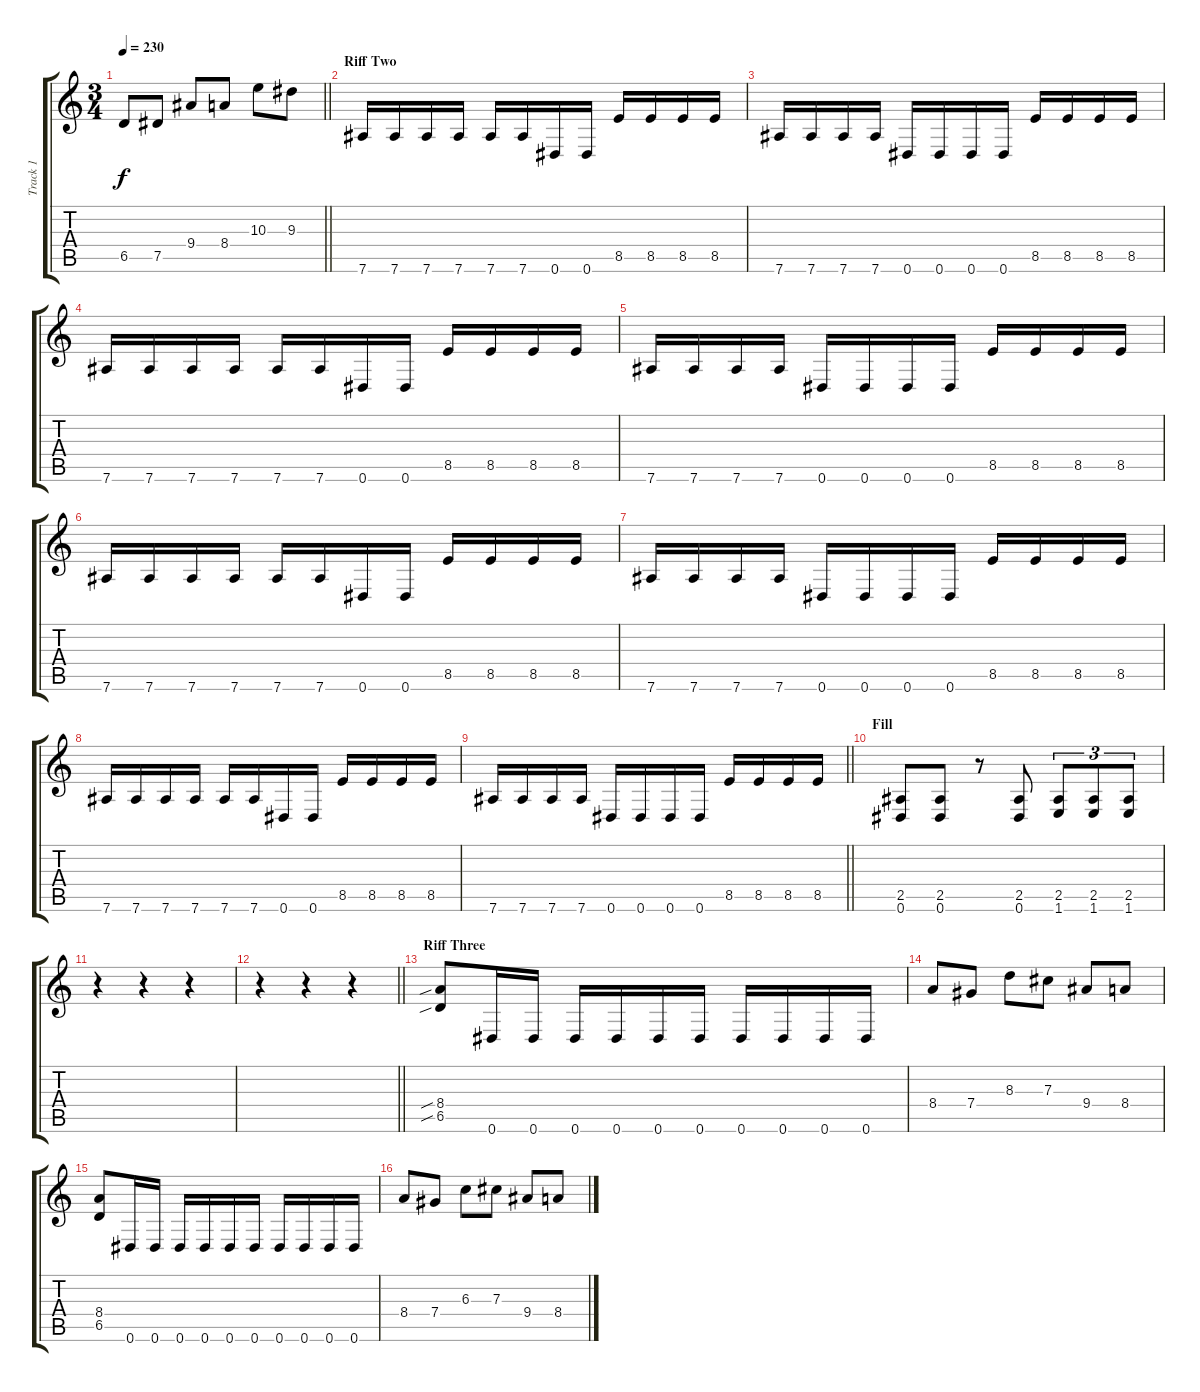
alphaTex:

\track ("Track 1" "Track 1") {instrument distortionguitar}
\staff {score tabs}
\tuning (Eb4 Bb3 Gb3 Db3 Ab2 Eb2) {hide}
\ts (3 4)
\tempo 230
\clef g2
\barLineRight lightlight
\ks c
6.5.8{dy f} 7.5.8 9.4.8 8.4.8 10.3.8 9.3.8 |
\section ("" "Riff Two")
7.6.16 7.6.16 7.6.16 7.6.16 7.6.16 7.6.16 0.6.16 0.6.16 8.5.16 8.5.16 8.5.16 8.5.16 |
7.6.16 7.6.16 7.6.16 7.6.16 0.6.16 0.6.16 0.6.16 0.6.16 8.5.16 8.5.16 8.5.16 8.5.16 |
7.6.16 7.6.16 7.6.16 7.6.16 7.6.16 7.6.16 0.6.16 0.6.16 8.5.16 8.5.16 8.5.16 8.5.16 |
7.6.16 7.6.16 7.6.16 7.6.16 0.6.16 0.6.16 0.6.16 0.6.16 8.5.16 8.5.16 8.5.16 8.5.16 |
7.6.16 7.6.16 7.6.16 7.6.16 7.6.16 7.6.16 0.6.16 0.6.16 8.5.16 8.5.16 8.5.16 8.5.16 |
7.6.16 7.6.16 7.6.16 7.6.16 0.6.16 0.6.16 0.6.16 0.6.16 8.5.16 8.5.16 8.5.16 8.5.16 |
7.6.16 7.6.16 7.6.16 7.6.16 7.6.16 7.6.16 0.6.16 0.6.16 8.5.16 8.5.16 8.5.16 8.5.16 |
\barLineRight lightlight
7.6.16 7.6.16 7.6.16 7.6.16 0.6.16 0.6.16 0.6.16 0.6.16 8.5.16 8.5.16 8.5.16 8.5.16 |
\section ("" "Fill")
(2.5 0.6).8 (2.5 0.6).8 r.8 (2.5 0.6).8 (2.5 1.6).8{tu (3 2)} (2.5 1.6).8{tu (3 2)} (2.5 1.6).8{tu (3 2)} |
r.4 r.4 r.4 |
\barLineRight lightlight
r.4 r.4 r.4 |
\section ("" "Riff Three")
(8.4{sib} 6.5{sib}).8 0.6.16 0.6.16 0.6.16 0.6.16 0.6.16 0.6.16 0.6.16 0.6.16 0.6.16 0.6.16 |
8.4.8 7.4.8 8.3.8 7.3.8 9.4.8 8.4.8 |
(8.4 6.5).8 0.6.16 0.6.16 0.6.16 0.6.16 0.6.16 0.6.16 0.6.16 0.6.16 0.6.16 0.6.16 |
8.4.8 7.4.8 6.3.8 7.3.8 9.4.8 8.4.8
